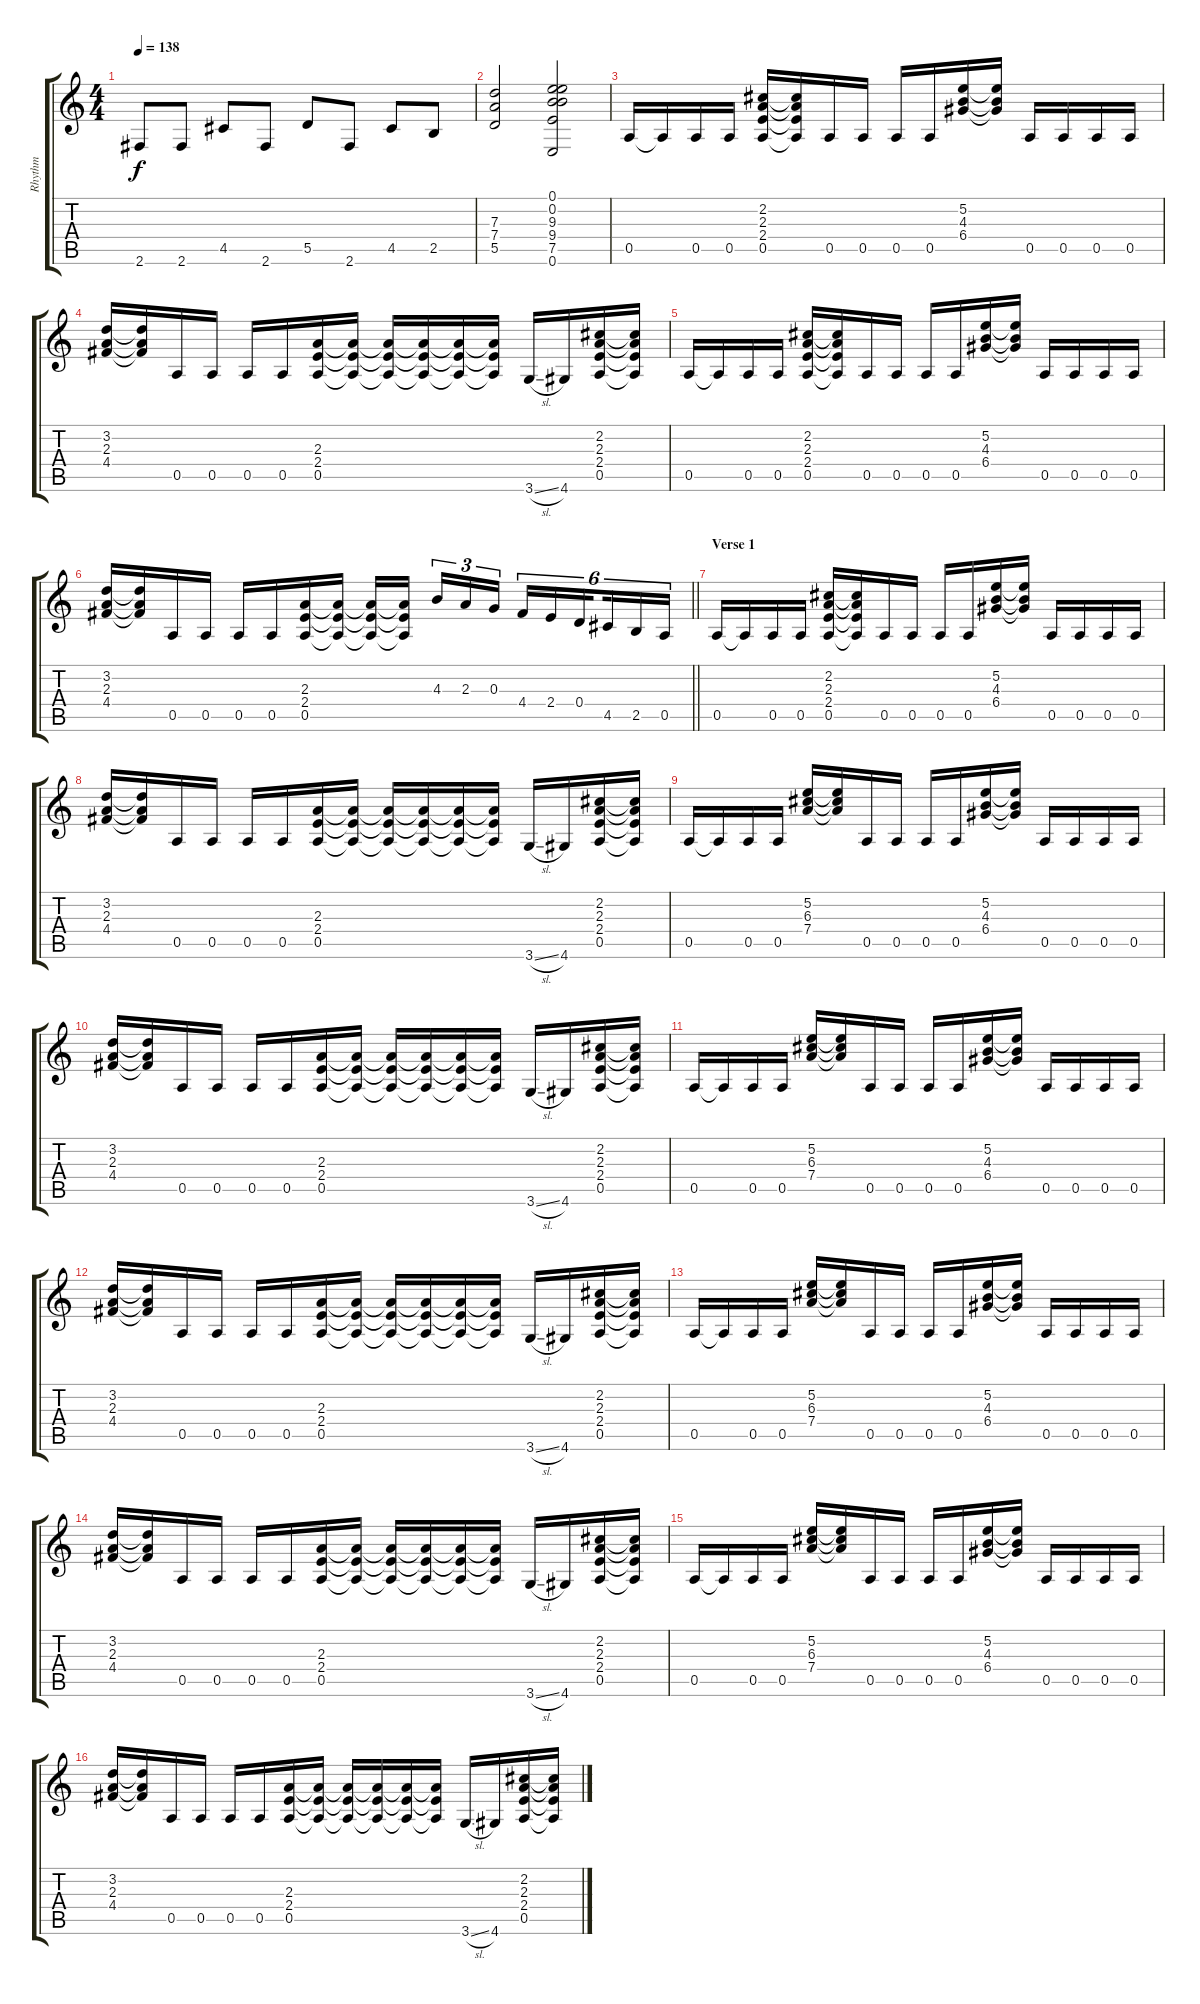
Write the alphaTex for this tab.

\track ("Rhythm" "Rhythm") {instrument overdrivenguitar}
\staff {score tabs}
\tuning (E4 B3 G3 D3 A2 E2) {hide}
\ts (4 4)
\tempo 138
\clef g2
\ks c
2.6.8{dy f} 2.6.8 4.5.8 2.6.8 5.5.8 2.6.8 4.5.8 2.5.8 |
(7.3 7.4 5.5).2 (0.1 0.2 9.3 9.4 7.5 0.6).2 |
0.5.16 0.5{t}.16 0.5.16 0.5.16 (2.2 2.3 2.4 0.5).16 (2.2{t} 2.3{t} 2.4{t} 0.5{t}).16 0.5.16 0.5.16 0.5.16 0.5.16 (5.2 4.3 6.4).16 (5.2{t} 4.3{t} 6.4{t}).16 0.5.16 0.5.16 0.5.16 0.5.16 |
(3.2 2.3 4.4).16 (3.2{t} 2.3{t} 4.4{t}).16 0.5.16 0.5.16 0.5.16 0.5.16 (2.3 2.4 0.5).16 (2.3{t} 2.4{t} 0.5{t}).16 (2.3{t} 2.4{t} 0.5{t}).16 (2.3{t} 2.4{t} 0.5{t}).16 (2.3{t} 2.4{t} 0.5{t}).16 (2.3{t} 2.4{t} 0.5{t}).16 3.6{sl}.16 4.6.16 (2.2 2.3 2.4 0.5).16 (2.2{t} 2.3{t} 2.4{t} 0.5{t}).16 |
0.5.16 0.5{t}.16 0.5.16 0.5.16 (2.2 2.3 2.4 0.5).16 (2.2{t} 2.3{t} 2.4{t} 0.5{t}).16 0.5.16 0.5.16 0.5.16 0.5.16 (5.2 4.3 6.4).16 (5.2{t} 4.3{t} 6.4{t}).16 0.5.16 0.5.16 0.5.16 0.5.16 |
\barLineRight lightlight
(3.2 2.3 4.4).16 (3.2{t} 2.3{t} 4.4{t}).16 0.5.16 0.5.16 0.5.16 0.5.16 (2.3 2.4 0.5).16 (2.3{t} 2.4{t} 0.5{t}).16 (2.3{t} 2.4{t} 0.5{t}).16 (2.3{t} 2.4{t} 0.5{t}).16{beam splitsecondary} 4.3.16{tu (3 2)} 2.3.16{tu (3 2)} 0.3.16{tu (3 2)} 4.4.16{tu (6 4)} 2.4.16{tu (6 4)} 0.4.16{tu (6 4) beam splitsecondary} 4.5.16{tu (6 4)} 2.5.16{tu (6 4)} 0.5.16{tu (6 4)} |
\section ("" "Verse 1")
0.5.16 0.5{t}.16 0.5.16 0.5.16 (2.2 2.3 2.4 0.5).16 (2.2{t} 2.3{t} 2.4{t} 0.5{t}).16 0.5.16 0.5.16 0.5.16 0.5.16 (5.2 4.3 6.4).16 (5.2{t} 4.3{t} 6.4{t}).16 0.5.16 0.5.16 0.5.16 0.5.16 |
(3.2 2.3 4.4).16 (3.2{t} 2.3{t} 4.4{t}).16 0.5.16 0.5.16 0.5.16 0.5.16 (2.3 2.4 0.5).16 (2.3{t} 2.4{t} 0.5{t}).16 (2.3{t} 2.4{t} 0.5{t}).16 (2.3{t} 2.4{t} 0.5{t}).16 (2.3{t} 2.4{t} 0.5{t}).16 (2.3{t} 2.4{t} 0.5{t}).16 3.6{sl}.16 4.6.16 (2.2 2.3 2.4 0.5).16 (2.2{t} 2.3{t} 2.4{t} 0.5{t}).16 |
0.5.16 0.5{t}.16 0.5.16 0.5.16 (5.2 6.3 7.4).16 (5.2{t} 6.3{t} 7.4{t}).16 0.5.16 0.5.16 0.5.16 0.5.16 (5.2 4.3 6.4).16 (5.2{t} 4.3{t} 6.4{t}).16 0.5.16 0.5.16 0.5.16 0.5.16 |
(3.2 2.3 4.4).16 (3.2{t} 2.3{t} 4.4{t}).16 0.5.16 0.5.16 0.5.16 0.5.16 (2.3 2.4 0.5).16 (2.3{t} 2.4{t} 0.5{t}).16 (2.3{t} 2.4{t} 0.5{t}).16 (2.3{t} 2.4{t} 0.5{t}).16 (2.3{t} 2.4{t} 0.5{t}).16 (2.3{t} 2.4{t} 0.5{t}).16 3.6{sl}.16 4.6.16 (2.2 2.3 2.4 0.5).16 (2.2{t} 2.3{t} 2.4{t} 0.5{t}).16 |
0.5.16 0.5{t}.16 0.5.16 0.5.16 (5.2 6.3 7.4).16 (5.2{t} 6.3{t} 7.4{t}).16 0.5.16 0.5.16 0.5.16 0.5.16 (5.2 4.3 6.4).16 (5.2{t} 4.3{t} 6.4{t}).16 0.5.16 0.5.16 0.5.16 0.5.16 |
(3.2 2.3 4.4).16 (3.2{t} 2.3{t} 4.4{t}).16 0.5.16 0.5.16 0.5.16 0.5.16 (2.3 2.4 0.5).16 (2.3{t} 2.4{t} 0.5{t}).16 (2.3{t} 2.4{t} 0.5{t}).16 (2.3{t} 2.4{t} 0.5{t}).16 (2.3{t} 2.4{t} 0.5{t}).16 (2.3{t} 2.4{t} 0.5{t}).16 3.6{sl}.16 4.6.16 (2.2 2.3 2.4 0.5).16 (2.2{t} 2.3{t} 2.4{t} 0.5{t}).16 |
0.5.16 0.5{t}.16 0.5.16 0.5.16 (5.2 6.3 7.4).16 (5.2{t} 6.3{t} 7.4{t}).16 0.5.16 0.5.16 0.5.16 0.5.16 (5.2 4.3 6.4).16 (5.2{t} 4.3{t} 6.4{t}).16 0.5.16 0.5.16 0.5.16 0.5.16 |
(3.2 2.3 4.4).16 (3.2{t} 2.3{t} 4.4{t}).16 0.5.16 0.5.16 0.5.16 0.5.16 (2.3 2.4 0.5).16 (2.3{t} 2.4{t} 0.5{t}).16 (2.3{t} 2.4{t} 0.5{t}).16 (2.3{t} 2.4{t} 0.5{t}).16 (2.3{t} 2.4{t} 0.5{t}).16 (2.3{t} 2.4{t} 0.5{t}).16 3.6{sl}.16 4.6.16 (2.2 2.3 2.4 0.5).16 (2.2{t} 2.3{t} 2.4{t} 0.5{t}).16 |
0.5.16 0.5{t}.16 0.5.16 0.5.16 (5.2 6.3 7.4).16 (5.2{t} 6.3{t} 7.4{t}).16 0.5.16 0.5.16 0.5.16 0.5.16 (5.2 4.3 6.4).16 (5.2{t} 4.3{t} 6.4{t}).16 0.5.16 0.5.16 0.5.16 0.5.16 |
(3.2 2.3 4.4).16 (3.2{t} 2.3{t} 4.4{t}).16 0.5.16 0.5.16 0.5.16 0.5.16 (2.3 2.4 0.5).16 (2.3{t} 2.4{t} 0.5{t}).16 (2.3{t} 2.4{t} 0.5{t}).16 (2.3{t} 2.4{t} 0.5{t}).16 (2.3{t} 2.4{t} 0.5{t}).16 (2.3{t} 2.4{t} 0.5{t}).16 3.6{sl}.16 4.6.16 (2.2 2.3 2.4 0.5).16 (2.2{t} 2.3{t} 2.4{t} 0.5{t}).16
